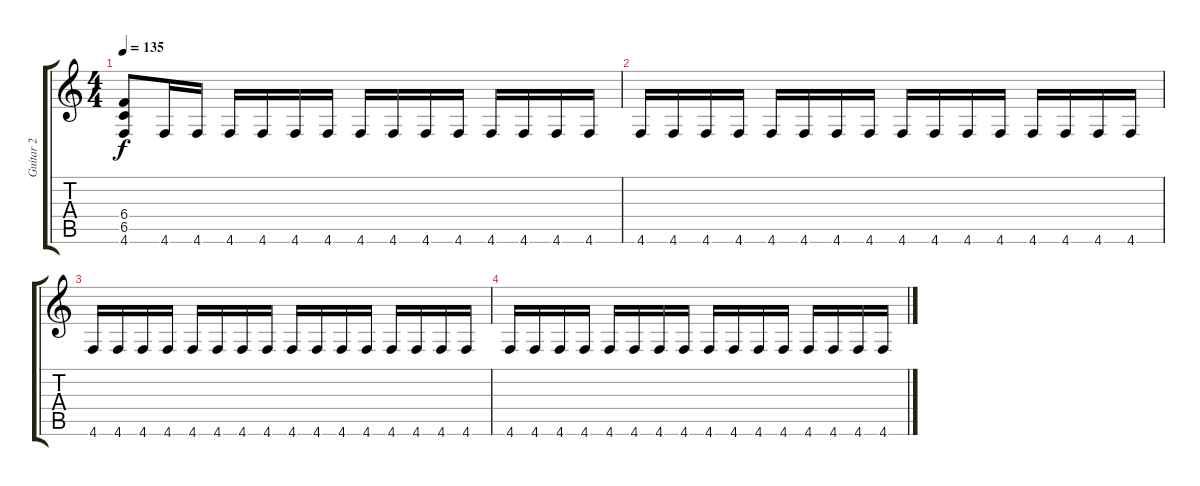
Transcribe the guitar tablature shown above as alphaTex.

\track ("Guitar 2" "Guitar 2") {instrument distortionguitar}
\staff {score tabs}
\tuning (Db4 A3 E3 B2 Gb2 Db2) {hide}
\ts (4 4)
\tempo 135
\clef g2
\ks c
(6.4 6.5 4.6).8{dy f} 4.6.16 4.6.16 4.6.16 4.6.16 4.6.16 4.6.16 4.6.16 4.6.16 4.6.16 4.6.16 4.6.16 4.6.16 4.6.16 4.6.16 |
4.6.16 4.6.16 4.6.16 4.6.16 4.6.16 4.6.16 4.6.16 4.6.16 4.6.16 4.6.16 4.6.16 4.6.16 4.6.16 4.6.16 4.6.16 4.6.16 |
4.6.16 4.6.16 4.6.16 4.6.16 4.6.16 4.6.16 4.6.16 4.6.16 4.6.16 4.6.16 4.6.16 4.6.16 4.6.16 4.6.16 4.6.16 4.6.16 |
4.6.16 4.6.16 4.6.16 4.6.16 4.6.16 4.6.16 4.6.16 4.6.16 4.6.16 4.6.16 4.6.16 4.6.16 4.6.16 4.6.16 4.6.16 4.6.16
